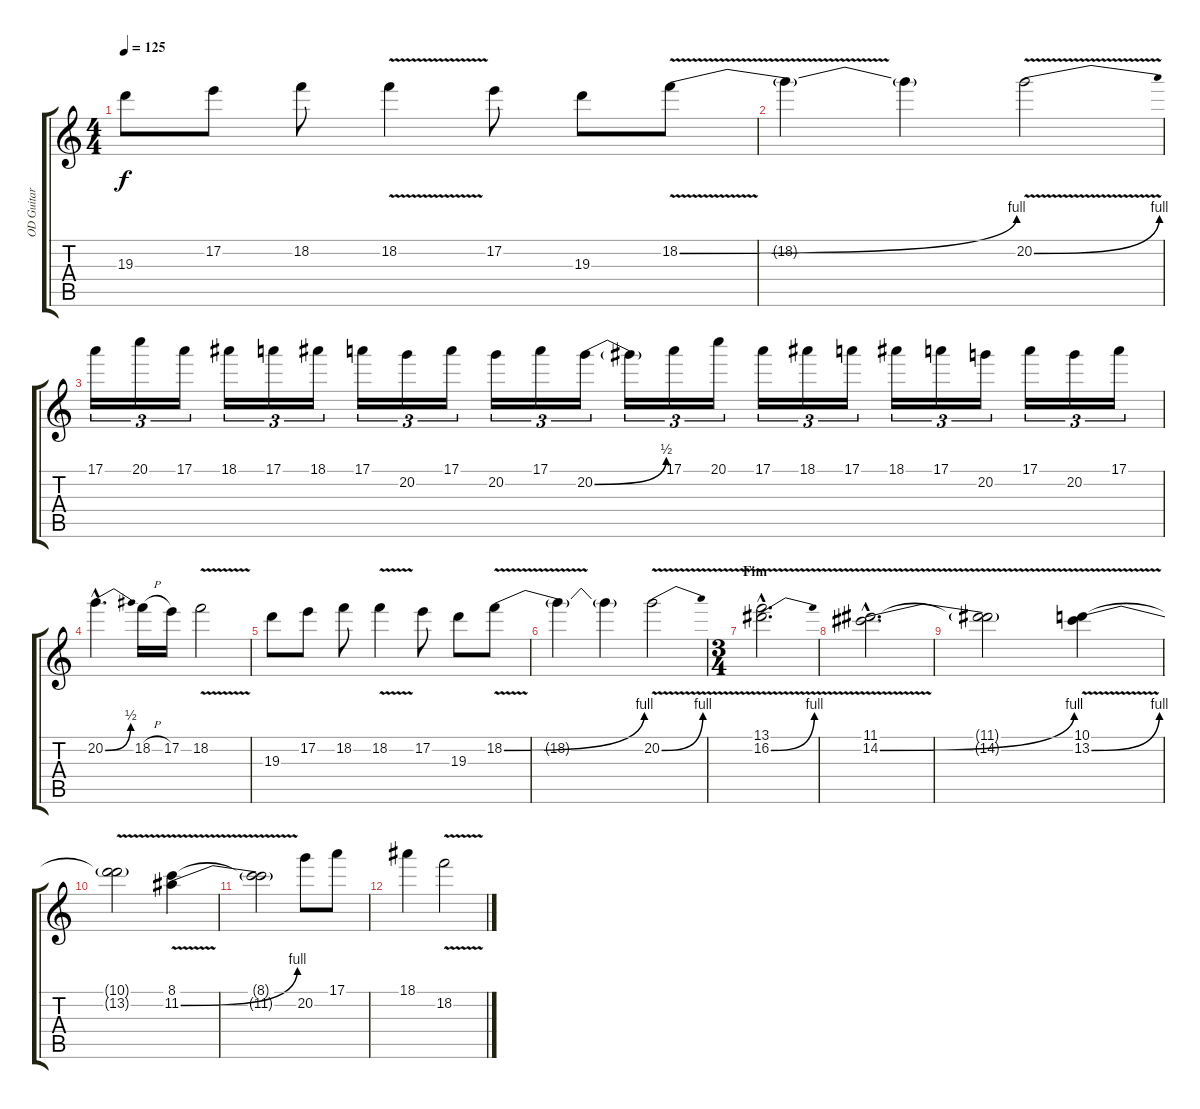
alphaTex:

\track ("OD Guitar" "OD Guitar") {instrument overdrivenguitar}
\staff {score tabs}
\tuning (E4 B3 G3 D3 A2 E2) {hide}
\ts (4 4)
\tempo 125
\clef g2
\ks c
19.3.8{dy f} 17.2.8 18.2.8 18.2{v}.4 17.2.8 19.3.8 18.2{be (bend 0 0 60 4) v}.8 |
18.2{t}.4 18.2{t}.4 20.2{be (bend 0 0 60 4) v}.2 |
17.1.16{tu (3 2)} 20.1.16{tu (3 2)} 17.1.16{tu (3 2)} 18.1.16{tu (3 2)} 17.1.16{tu (3 2)} 18.1.16{tu (3 2)} 17.1.16{tu (3 2)} 20.2.16{tu (3 2)} 17.1.16{tu (3 2)} 20.2.16{tu (3 2)} 17.1.16{tu (3 2)} 20.2{be (bend 0 0 60 2)}.16{tu (3 2)} 20.2{t}.16{tu (3 2)} 17.1.16{tu (3 2)} 20.1.16{tu (3 2)} 17.1.16{tu (3 2)} 18.1.16{tu (3 2)} 17.1.16{tu (3 2)} 18.1.16{tu (3 2)} 17.1.16{tu (3 2)} 20.2.16{tu (3 2)} 17.1.16{tu (3 2)} 20.2.16{tu (3 2)} 17.1.16{tu (3 2)} |
20.2{be (bend 0 0 60 2) hac}.4{d} 18.2{h}.16 17.2.16 18.2{v}.2 |
19.3.8 17.2.8 18.2.8 18.2{v}.4 17.2.8 19.3.8 18.2{be (bend 0 0 60 4) v}.8 |
18.2{t}.4 18.2{t}.4 20.2{be (bend 0 0 60 4) v}.2 |
\ts (3 4)
\section ("" "Fim")
(13.1{hac} 16.2{be (bend 0 0 60 4) v hac}).2{d} |
(11.1{hac} 14.2{be (bend 0 0 60 4) v hac}).2{d} |
(11.1{t} 14.2{t}).2 (10.1 13.2{be (bend 0 0 60 4) v}).4 |
(10.1{t} 13.2{t}).2 (8.1 11.2{be (bend 0 0 60 4) v}).4 |
(8.1{t} 11.2{t}).2 20.2.8 17.1.8 |
18.1.4 18.2{v}.2
